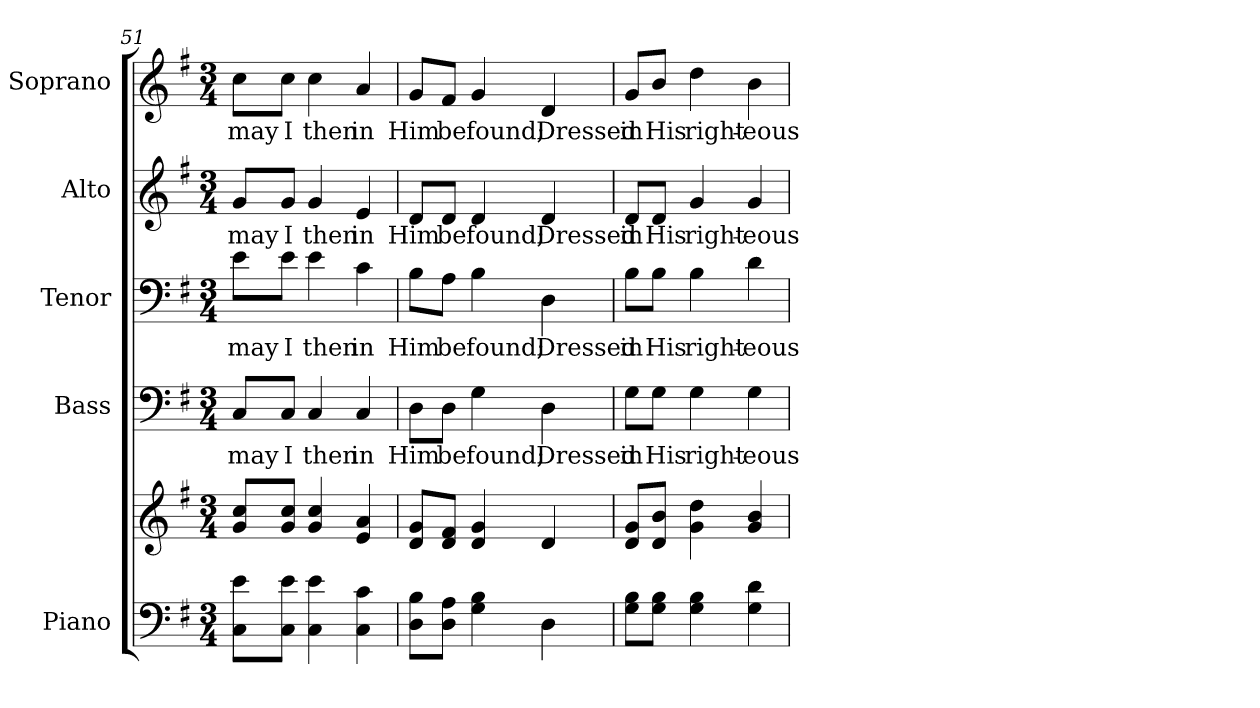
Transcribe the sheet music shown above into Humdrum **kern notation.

**kern	**kern	**kern	**text	**kern	**text	**kern	**text	**kern	**text
*part5	*part5	*part4	*part4	*part3	*part3	*part2	*part2	*part1	*part1
*staff6	*staff5	*staff4	*staff4	*staff3	*staff3	*staff2	*staff2	*staff1	*staff1
*I"Piano	*	*I"Bass	*	*I"Tenor	*	*I"Alto	*	*I"Soprano	*
*I'Pno.	*	*I'B.	*	*I'T.	*	*I'A.	*	*I'S.	*
*clefF4	*clefG2	*clefF4	*	*clefF4	*	*clefG2	*	*clefG2	*
*k[f#]	*k[f#]	*k[f#]	*	*k[f#]	*	*k[f#]	*	*k[f#]	*
*G:	*G:	*G:	*	*G:	*	*G:	*	*G:	*
*M3/4	*M3/4	*M3/4	*	*M3/4	*	*M3/4	*	*M3/4	*
=51	=51	=51	=51	=51	=51	=51	=51	=51	=51
!	!	!	!LO:LY:b:color=#000000	!	!	!	!	!	!
!	!	!	!	!	!LO:LY:b:color=#000000	!	!	!	!
!	!	!	!	!	!	!	!LO:LY:b:color=#000000	!	!
!	!	!	!	!	!	!	!	!	!LO:LY:b:color=#000000
8Ci\ 8ei\L	8gi/ 8cci/L	8Ci/L	may	8ei\L	may	8gi/L	may	8cci\L	may
!	!	!	!LO:LY:b:color=#000000	!	!	!	!	!	!
!	!	!	!	!	!LO:LY:b:color=#000000	!	!	!	!
!	!	!	!	!	!	!	!LO:LY:b:color=#000000	!	!
!	!	!	!	!	!	!	!	!	!LO:LY:b:color=#000000
8Ci\ 8ei\J	8gi/ 8cci/J	8Ci/J	I	8ei\J	I	8gi/J	I	8cci\J	I
!	!	!	!LO:LY:b:color=#000000	!	!	!	!	!	!
!	!	!	!	!	!LO:LY:b:color=#000000	!	!	!	!
!	!	!	!	!	!	!	!LO:LY:b:color=#000000	!	!
!	!	!	!	!	!	!	!	!	!LO:LY:b:color=#000000
4Ci\ 4ei	4gi/ 4cci	4Ci/	then	4ei\	then	4gi/	then	4cci\	then
!	!	!	!LO:LY:b:color=#000000	!	!	!	!	!	!
!	!	!	!	!	!LO:LY:b:color=#000000	!	!	!	!
!	!	!	!	!	!	!	!LO:LY:b:color=#000000	!	!
!	!	!	!	!	!	!	!	!	!LO:LY:b:color=#000000
4Ci\ 4ci	4ei/ 4ai	4Ci/	in	4ci\	in	4ei/	in	4ai/	in
!!LO:PB:g=z
=52	=52	=52	=52	=52	=52	=52	=52	=52	=52
!	!	!	!LO:LY:b:color=#000000	!	!	!	!	!	!
!	!	!	!	!	!LO:LY:b:color=#000000	!	!	!	!
!	!	!	!	!	!	!	!LO:LY:b:color=#000000	!	!
!	!	!	!	!	!	!	!	!	!LO:LY:b:color=#000000
8Di\ 8Bi\L	8di/ 8gi/L	8Di\L	Him	8Bi\L	Him	8di/L	Him	8gi/L	Him
!	!	!	!LO:LY:b:color=#000000	!	!	!	!	!	!
!	!	!	!	!	!LO:LY:b:color=#000000	!	!	!	!
!	!	!	!	!	!	!	!LO:LY:b:color=#000000	!	!
!	!	!	!	!	!	!	!	!	!LO:LY:b:color=#000000
8Di\ 8Ai\J	8di/ 8f#i/J	8Di\J	be	8Ai\J	be	8di/J	be	8f#i/J	be
!	!	!	!LO:LY:b:color=#000000	!	!	!	!	!	!
!	!	!	!	!	!LO:LY:b:color=#000000	!	!	!	!
!	!	!	!	!	!	!	!LO:LY:b:color=#000000	!	!
!	!	!	!	!	!	!	!	!	!LO:LY:b:color=#000000
4Gi\ 4Bi	4di/ 4gi	4Gi\	found;	4Bi\	found;	4di/	found;	4gi/	found;
!	!	!	!LO:LY:b:color=#000000	!	!	!	!	!	!
!	!	!	!	!	!LO:LY:b:color=#000000	!	!	!	!
!	!	!	!	!	!	!	!LO:LY:b:color=#000000	!	!
!	!	!	!	!	!	!	!	!	!LO:LY:b:color=#000000
4Di\	4di/	4Di\	Dressed	4Di\	Dressed	4di/	Dressed	4di/	Dressed
=53	=53	=53	=53	=53	=53	=53	=53	=53	=53
!	!	!	!LO:LY:b:color=#000000	!	!	!	!	!	!
!	!	!	!	!	!LO:LY:b:color=#000000	!	!	!	!
!	!	!	!	!	!	!	!LO:LY:b:color=#000000	!	!
!	!	!	!	!	!	!	!	!	!LO:LY:b:color=#000000
8Gi\ 8Bi\L	8di/ 8gi/L	8Gi\L	in	8Bi\L	in	8di/L	in	8gi/L	in
!	!	!	!LO:LY:b:color=#000000	!	!	!	!	!	!
!	!	!	!	!	!LO:LY:b:color=#000000	!	!	!	!
!	!	!	!	!	!	!	!LO:LY:b:color=#000000	!	!
!	!	!	!	!	!	!	!	!	!LO:LY:b:color=#000000
8Gi\ 8Bi\J	8di/ 8bi/J	8Gi\J	His	8Bi\J	His	8di/J	His	8bi/J	His
!	!	!	!LO:LY:b:color=#000000	!	!	!	!	!	!
!	!	!	!	!	!LO:LY:b:color=#000000	!	!	!	!
!	!	!	!	!	!	!	!LO:LY:b:color=#000000	!	!
!	!	!	!	!	!	!	!	!	!LO:LY:b:color=#000000
4Gi\ 4Bi	4gi\ 4ddi	4Gi\	right-	4Bi\	right-	4gi/	right-	4ddi\	right-
!	!	!	!LO:LY:b:color=#000000	!	!	!	!	!	!
!	!	!	!	!	!LO:LY:b:color=#000000	!	!	!	!
!	!	!	!	!	!	!	!LO:LY:b:color=#000000	!	!
!	!	!	!	!	!	!	!	!	!LO:LY:b:color=#000000
4Gi\ 4di	4gi/ 4bi	4Gi\	-eous-	4di\	-eous-	4gi/	-eous-	4bi\	-eous-
=	=	=	=	=	=	=	=	=	=
*-	*-	*-	*-	*-	*-	*-	*-	*-	*-
